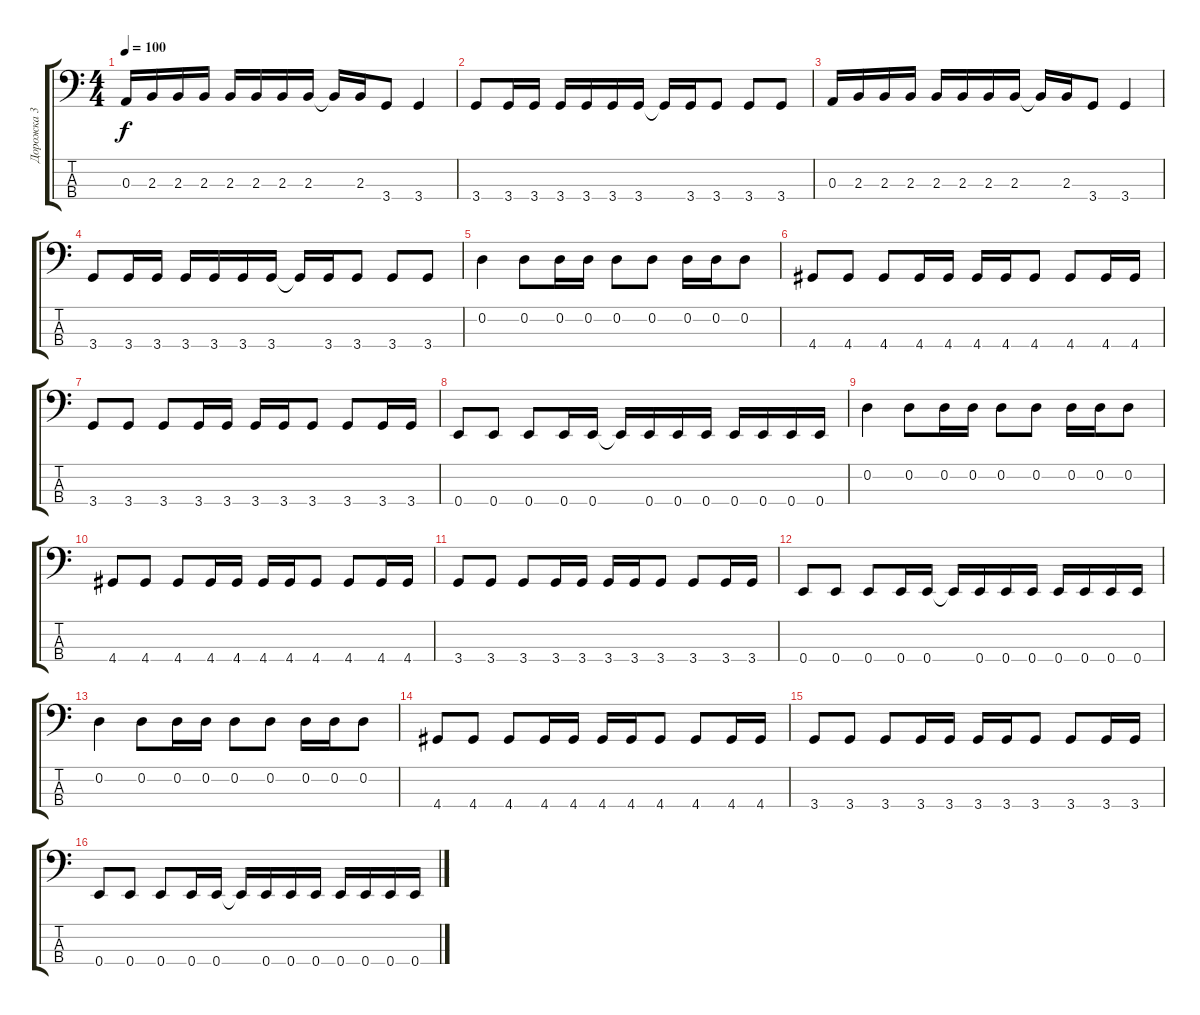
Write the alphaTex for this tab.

\track ("Дорожка 3" "Дорожка 3") {instrument electricbasspick}
\staff {score tabs}
\tuning (G2 D2 A1 E1) {hide}
\ts (4 4)
\tempo 100
\clef f4
\ks c
0.3.16{dy f} 2.3.16 2.3.16 2.3.16 2.3.16 2.3.16 2.3.16 2.3.16 2.3{t}.16 2.3.16 3.4.8 3.4.4 |
3.4.8 3.4.16 3.4.16 3.4.16 3.4.16 3.4.16 3.4.16 3.4{t}.16 3.4.16 3.4.8 3.4.8 3.4.8 |
0.3.16 2.3.16 2.3.16 2.3.16 2.3.16 2.3.16 2.3.16 2.3.16 2.3{t}.16 2.3.16 3.4.8 3.4.4 |
3.4.8 3.4.16 3.4.16 3.4.16 3.4.16 3.4.16 3.4.16 3.4{t}.16 3.4.16 3.4.8 3.4.8 3.4.8 |
0.2.4 0.2.8 0.2.16 0.2.16 0.2.8 0.2.8 0.2.16 0.2.16 0.2.8 |
4.4.8 4.4.8 4.4.8 4.4.16 4.4.16 4.4.16 4.4.16 4.4.8 4.4.8 4.4.16 4.4.16 |
3.4.8 3.4.8 3.4.8 3.4.16 3.4.16 3.4.16 3.4.16 3.4.8 3.4.8 3.4.16 3.4.16 |
0.4.8 0.4.8 0.4.8 0.4.16 0.4.16 0.4{t}.16 0.4.16 0.4.16 0.4.16 0.4.16 0.4.16 0.4.16 0.4.16 |
0.2.4 0.2.8 0.2.16 0.2.16 0.2.8 0.2.8 0.2.16 0.2.16 0.2.8 |
4.4.8 4.4.8 4.4.8 4.4.16 4.4.16 4.4.16 4.4.16 4.4.8 4.4.8 4.4.16 4.4.16 |
3.4.8 3.4.8 3.4.8 3.4.16 3.4.16 3.4.16 3.4.16 3.4.8 3.4.8 3.4.16 3.4.16 |
0.4.8 0.4.8 0.4.8 0.4.16 0.4.16 0.4{t}.16 0.4.16 0.4.16 0.4.16 0.4.16 0.4.16 0.4.16 0.4.16 |
0.2.4 0.2.8 0.2.16 0.2.16 0.2.8 0.2.8 0.2.16 0.2.16 0.2.8 |
4.4.8 4.4.8 4.4.8 4.4.16 4.4.16 4.4.16 4.4.16 4.4.8 4.4.8 4.4.16 4.4.16 |
3.4.8 3.4.8 3.4.8 3.4.16 3.4.16 3.4.16 3.4.16 3.4.8 3.4.8 3.4.16 3.4.16 |
0.4.8 0.4.8 0.4.8 0.4.16 0.4.16 0.4{t}.16 0.4.16 0.4.16 0.4.16 0.4.16 0.4.16 0.4.16 0.4.16
